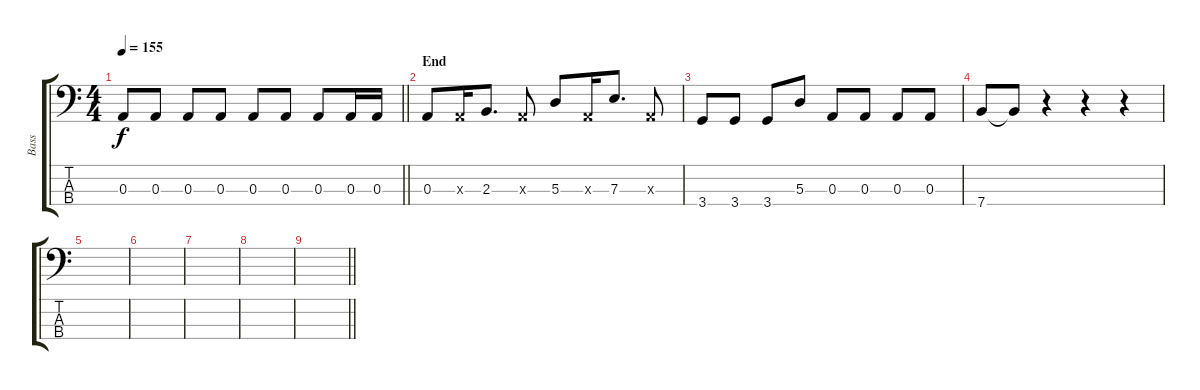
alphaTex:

\track ("Bass" "Bass") {instrument electricbassfinger}
\staff {score tabs}
\tuning (G2 D2 A1 E1) {hide}
\ts (4 4)
\tempo 155
\clef f4
\barLineRight lightlight
\ks c
0.3.8{dy f} 0.3.8 0.3.8 0.3.8 0.3.8 0.3.8 0.3.8 0.3.16 0.3.16 |
\section ("" "End")
0.3.8 0.3{x}.16 2.3.8{d} 0.3{x}.8 5.3.8 0.3{x}.16 7.3.8{d} 0.3{x}.8 |
3.4.8 3.4.8 3.4.8 5.3.8 0.3.8 0.3.8 0.3.8 0.3.8 |
7.4.8 7.4{t}.8 r.4 r.4 r.4 |
|
|
|
|
\barLineRight lightlight
